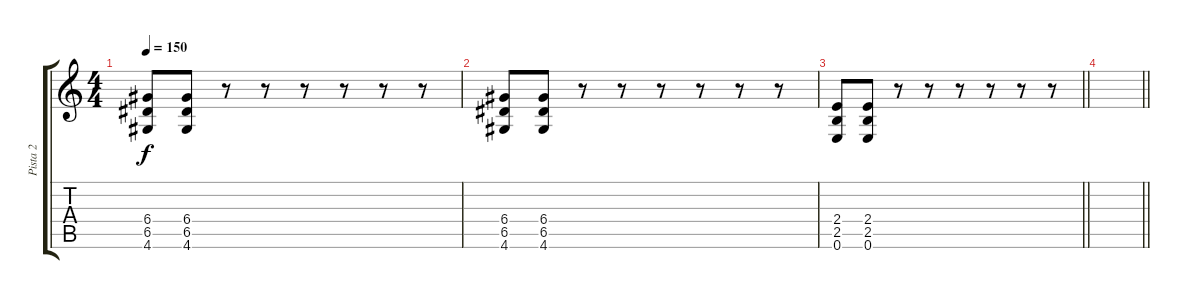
\track ("Pista 2" "Pista 2") {instrument distortionguitar}
\staff {score tabs}
\tuning (E4 B3 G3 D3 A2 E2) {hide}
\ts (4 4)
\tempo 150
\clef g2
\ks c
(6.4 6.5 4.6).8{dy f} (6.4 6.5 4.6).8 r.8 r.8 r.8 r.8 r.8 r.8 |
(6.4 6.5 4.6).8 (6.4 6.5 4.6).8 r.8 r.8 r.8 r.8 r.8 r.8 |
\barLineRight lightlight
(2.4 2.5 0.6).8 (2.4 2.5 0.6).8 r.8 r.8 r.8 r.8 r.8 r.8 |
\barLineRight lightlight
